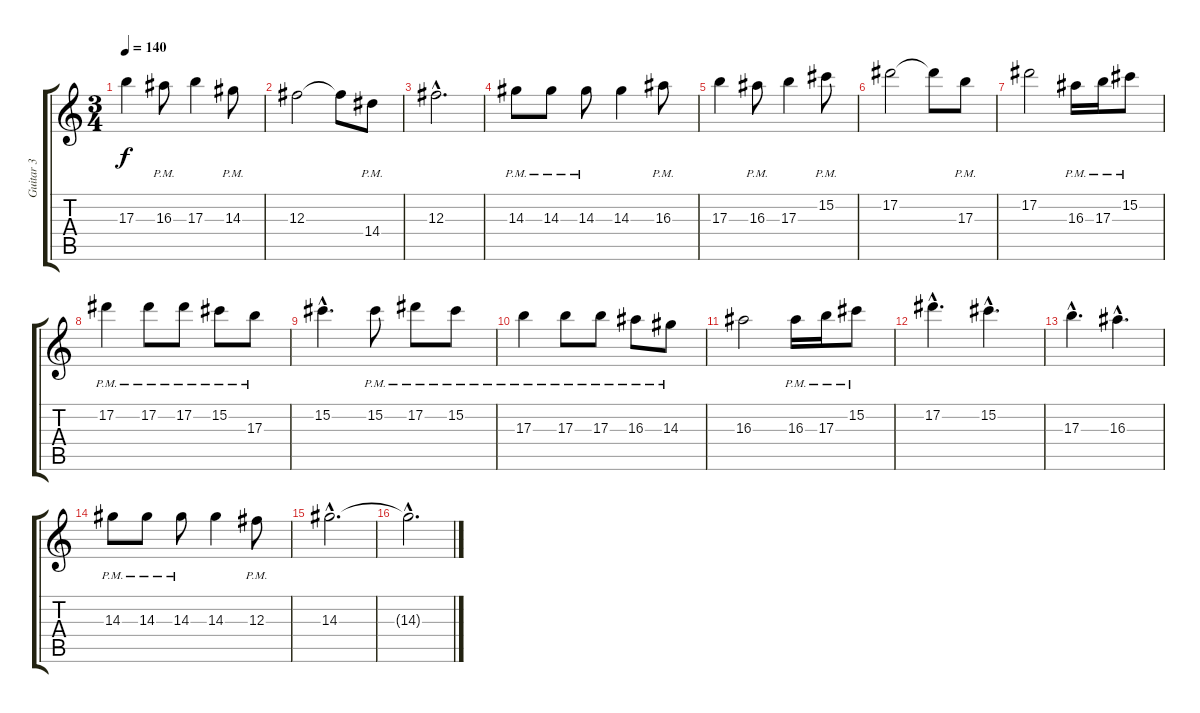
\track ("Guitar 3" "Guitar 3") {instrument overdrivenguitar}
\staff {score tabs}
\tuning (Eb4 Bb3 Gb3 Db3 Ab2 Eb2) {hide}
\ts (3 4)
\tempo 140
\clef g2
\ks c
17.3.4{dy f} 16.3{pm}.8 17.3.4 14.3{pm}.8 |
12.3.2 12.3{t}.8 14.4{pm}.8 |
12.3{hac}.2{d} |
14.3{pm}.8 14.3{pm}.8 14.3{pm}.8 14.3.4 16.3{pm}.8 |
17.3.4 16.3{pm}.8 17.3.4 15.2{pm}.8 |
17.2.2 17.2{t}.8 17.3{pm}.8 |
17.2.2 16.3{pm}.16 17.3{pm}.16 15.2{pm}.8 |
17.2{pm}.4 17.2{pm}.8 17.2{pm}.8 15.2{pm}.8 17.3{pm}.8 |
15.2{hac}.4{d} 15.2{pm}.8 17.2{pm}.8 15.2{pm}.8 |
17.3{pm}.4 17.3{pm}.8 17.3{pm}.8 16.3{pm}.8 14.3{pm}.8 |
16.3.2 16.3{pm}.16 17.3{pm}.16 15.2{pm}.8 |
17.2{hac}.4{d} 15.2{hac}.4{d} |
17.3{hac}.4{d} 16.3{hac}.4{d} |
14.3{pm}.8 14.3{pm}.8 14.3{pm}.8 14.3.4 12.3{pm}.8 |
14.3{hac}.2{d} |
14.3{hac t}.2{d}
